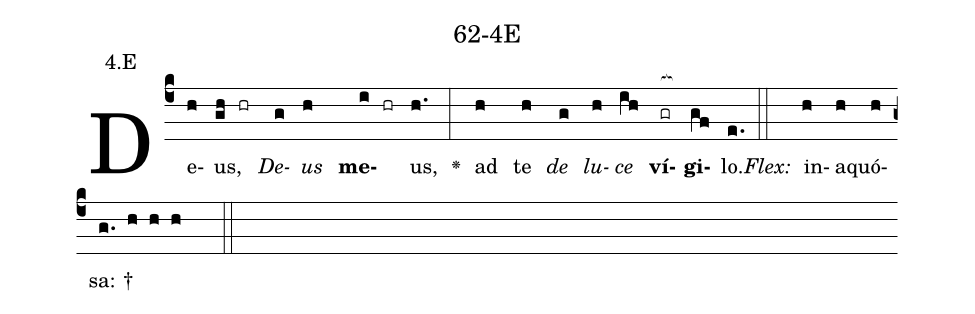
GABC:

name: 62-4E;
annotation: 4.E;
%%
(c4)De(h)us,(gh hr) <i>De</i>(g)<i>us</i>(h) <b>me</b>(i hr)us,(h.) <v>\greheightstar</v>(:) ad(h) te(h) <i>de</i>(g) <i>lu</i>(h)<i>ce</i>(ih) <b>ví</b>(gr[ocb:1{])<b>gi</b>(gf[ocb:0}])lo.(e.) (::)
<i>Flex:</i>()  in(h)a(h)quó(h)sa: †(g. h h h  ::)

%E(h) u(g) o(h) u(ih) a(gf) e.(e.) (::)
